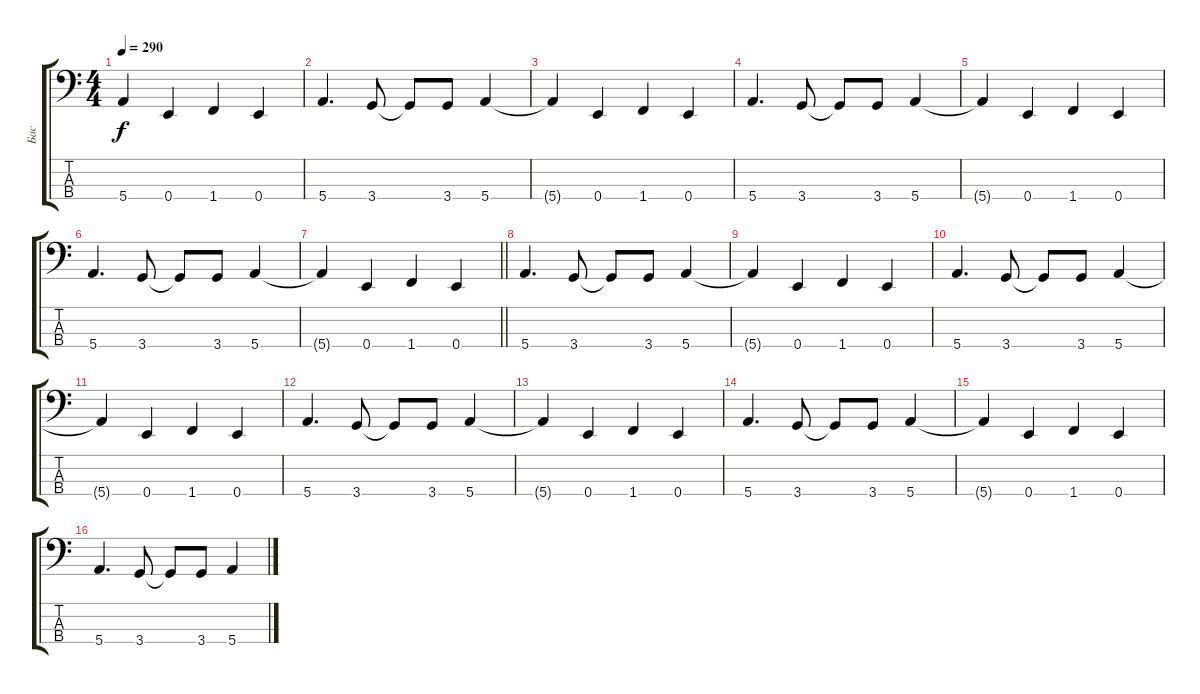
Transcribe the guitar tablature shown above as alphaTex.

\track ("Бас" "Бас") {instrument electricbassfinger}
\staff {score tabs}
\tuning (G2 D2 A1 E1) {hide}
\ts (4 4)
\tempo 290
\clef f4
\ks c
5.4{t}.4{dy f} 0.4.4 1.4.4 0.4.4 |
5.4.4{d} 3.4.8 3.4{t}.8 3.4.8 5.4.4 |
5.4{t}.4 0.4.4 1.4.4 0.4.4 |
5.4.4{d} 3.4.8 3.4{t}.8 3.4.8 5.4.4 |
5.4{t}.4 0.4.4 1.4.4 0.4.4 |
5.4.4{d} 3.4.8 3.4{t}.8 3.4.8 5.4.4 |
\barLineRight lightlight
5.4{t}.4 0.4.4 1.4.4 0.4.4 |
5.4.4{d} 3.4.8 3.4{t}.8 3.4.8 5.4.4 |
5.4{t}.4 0.4.4 1.4.4 0.4.4 |
5.4.4{d} 3.4.8 3.4{t}.8 3.4.8 5.4.4 |
5.4{t}.4 0.4.4 1.4.4 0.4.4 |
5.4.4{d} 3.4.8 3.4{t}.8 3.4.8 5.4.4 |
5.4{t}.4 0.4.4 1.4.4 0.4.4 |
5.4.4{d} 3.4.8 3.4{t}.8 3.4.8 5.4.4 |
5.4{t}.4 0.4.4 1.4.4 0.4.4 |
5.4.4{d} 3.4.8 3.4{t}.8 3.4.8 5.4.4
